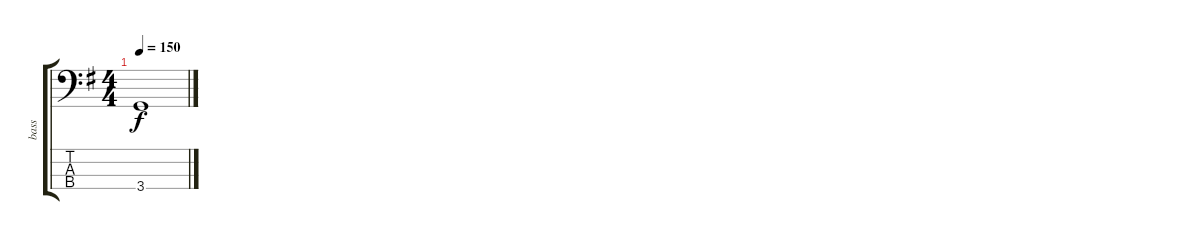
\track ("bass" "bass") {instrument electricbassfinger}
\staff {score tabs}
\tuning (G2 D2 A1 E1) {hide}
\ts (4 4)
\tempo 150
\clef f4
\ks g
3.4.1{dy f}
